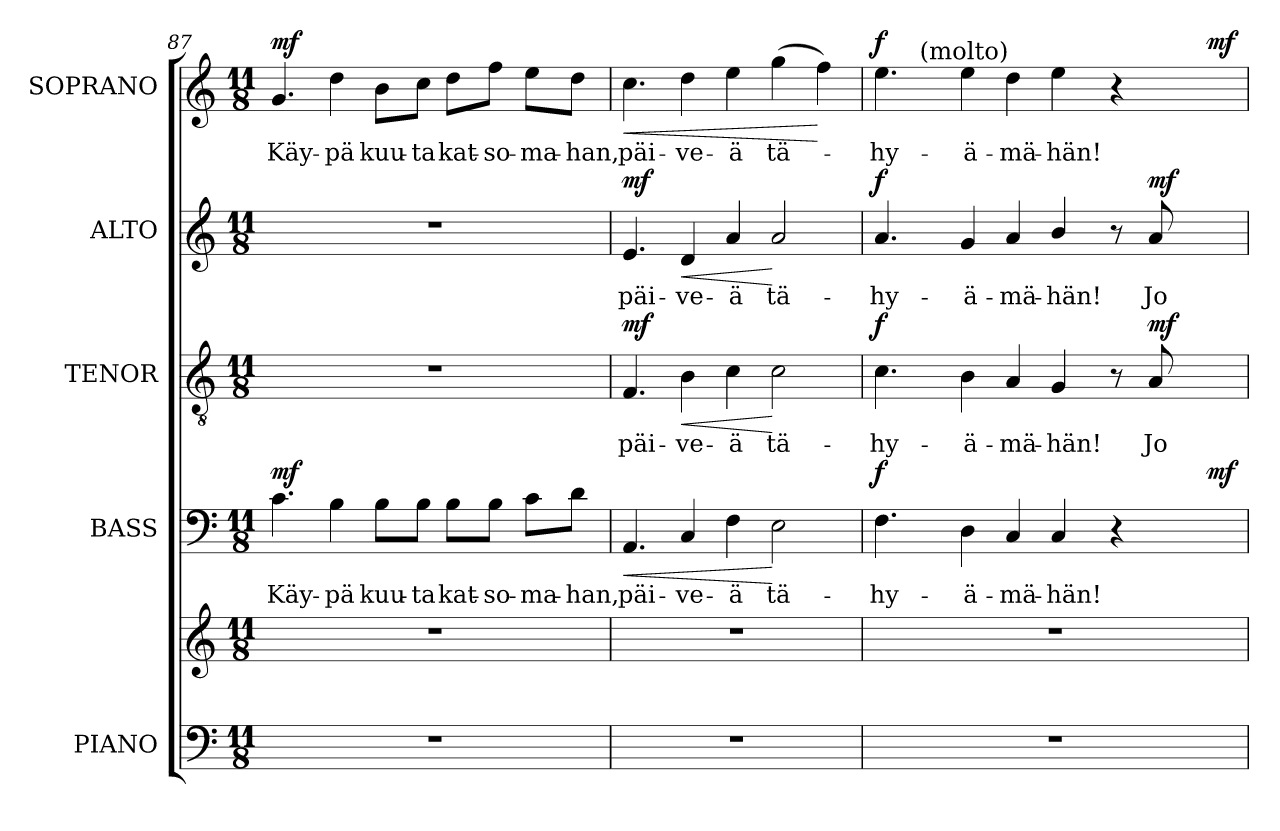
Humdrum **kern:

**kern	**kern	**kern	**text	**dynam	**kern	**text	**dynam	**kern	**text	**dynam	**kern	**text	**dynam
*part5	*part5	*part4	*part4	*part4	*part3	*part3	*part3	*part2	*part2	*part2	*part1	*part1	*part1
*staff6	*staff5	*staff4	*staff4	*staff4	*staff3	*staff3	*staff3	*staff2	*staff2	*staff2	*staff1	*staff1	*staff1
*I"PIANO	*	*I"BASS	*	*	*I"TENOR	*	*	*I"ALTO	*	*	*I"SOPRANO	*	*
*I'PNO.	*	*I'B.	*	*	*I'T.	*	*	*I'A.	*	*	*I'S.	*	*
*clefF4	*clefG2	*clefF4	*	*	*clefGv2	*	*	*clefG2	*	*	*clefG2	*	*
*	*	*	*	*	*ITrd7c12	*	*	*	*	*	*	*	*
*k[]	*k[]	*k[]	*	*	*k[]	*	*	*k[]	*	*	*k[]	*	*
*C:	*C:	*C:	*	*	*C:	*	*	*C:	*	*	*C:	*	*
*M11/8	*M11/8	*M11/8	*	*	*M11/8	*	*	*M11/8	*	*	*M11/8	*	*
=87	=87	=87	=87	=87	=87	=87	=87	=87	=87	=87	=87	=87	=87
!LO:N:vis=1	!LO:N:vis=1	!	!	!	!	!	!	!	!	!	!	!	!
!	!	!	!LO:LY:b:color=#000000	!	!LO:N:vis=1	!	!	!LO:N:vis=1	!	!	!	!	!
!	!	!	!	!	!	!	!	!	!	!	!	!LO:LY:b:color=#000000	!
8%11r	8%11r	4.ci\	Käy-	mf	8%11r	.	.	8%11r	.	.	4.gi/	Käy-	mf
!	!	!	!LO:LY:b:color=#000000	!	!	!	!	!	!	!	!	!	!
!	!	!	!	!	!	!	!	!	!	!	!	!LO:LY:b:color=#000000	!
.	.	4Bi\	-pä	.	.	.	.	.	.	.	4ddi\	-pä	.
!	!	!	!LO:LY:b:color=#000000	!	!	!	!	!	!	!	!	!	!
!	!	!	!	!	!	!	!	!	!	!	!	!LO:LY:b:color=#000000	!
.	.	8Bi\L	kuu-	.	.	.	.	.	.	.	8bi\L	kuu-	.
!	!	!	!LO:LY:b:color=#000000	!	!	!	!	!	!	!	!	!	!
!	!	!	!	!	!	!	!	!	!	!	!	!LO:LY:b:color=#000000	!
.	.	8Bi\J	-ta	.	.	.	.	.	.	.	8cci\J	-ta	.
!	!	!	!LO:LY:b:color=#000000	!	!	!	!	!	!	!	!	!	!
!	!	!	!	!	!	!	!	!	!	!	!	!LO:LY:b:color=#000000	!
.	.	8Bi\L	kat-	.	.	.	.	.	.	.	8ddi\L	kat-	.
!	!	!	!LO:LY:b:color=#000000	!	!	!	!	!	!	!	!	!	!
!	!	!	!	!	!	!	!	!	!	!	!	!LO:LY:b:color=#000000	!
.	.	8Bi\J	-so-	.	.	.	.	.	.	.	8ffi\J	-so-	.
!	!	!	!LO:LY:b:color=#000000	!	!	!	!	!	!	!	!	!	!
!	!	!	!	!	!	!	!	!	!	!	!	!LO:LY:b:color=#000000	!
.	.	8ci\L	-ma-	.	.	.	.	.	.	.	8eei\L	-ma-	.
!	!	!	!LO:LY:b:color=#000000	!	!	!	!	!	!	!	!	!	!
!	!	!	!	!	!	!	!	!	!	!	!	!LO:LY:b:color=#000000	!
.	.	8di\J	-han,	.	.	.	.	.	.	.	8ddi\J	-han,	.
!!LO:LB:g=z
=88	=88	=88	=88	=88	=88	=88	=88	=88	=88	=88	=88	=88	=88
!LO:N:vis=1	!LO:N:vis=1	!	!	!	!	!	!	!	!	!	!	!	!
!	!	!	!LO:LY:b:color=#000000	!LO:HP:b	!	!	!	!	!	!	!	!	!
!	!	!	!	!	!	!LO:LY:b:color=#000000	!	!	!	!	!	!	!
!	!	!	!	!	!	!	!	!	!LO:LY:b:color=#000000	!	!	!	!
!	!	!	!	!	!	!	!	!	!	!	!	!LO:LY:b:color=#000000	!LO:HP:b
8%11r	8%11r	4.AAi/	päi-	<	4.FFi/	päi-	mf	4.ei/	päi-	mf	4.cci\	päi-	<
!	!	!	!LO:LY:b:color=#000000	!	!	!	!	!	!	!	!	!	!
!	!	!	!	!	!	!LO:LY:b:color=#000000	!LO:HP:b	!	!	!	!	!	!
!	!	!	!	!	!	!	!	!	!LO:LY:b:color=#000000	!LO:HP:b	!	!	!
!	!	!	!	!	!	!	!	!	!	!	!	!LO:LY:b:color=#000000	!
.	.	4Ci/	-ve-	.	4BBi\	-ve-	<	4di/	-ve-	<	4ddi\	-ve-	.
!	!	!	!LO:LY:b:color=#000000	!	!	!	!	!	!	!	!	!	!
!	!	!	!	!	!	!LO:LY:b:color=#000000	!	!	!	!	!	!	!
!	!	!	!	!	!	!	!	!	!LO:LY:b:color=#000000	!	!	!	!
!	!	!	!	!	!	!	!	!	!	!	!	!LO:LY:b:color=#000000	!
.	.	4Fi\	-ä	.	4Ci\	-ä	.	4ai/	-ä	.	4eei\	-ä	.
!	!	!	!LO:LY:b:color=#000000	!	!	!	!	!	!	!	!	!	!
!	!	!	!	!	!	!LO:LY:b:color=#000000	!	!	!	!	!	!	!
!	!	!	!	!	!	!	!	!	!LO:LY:b:color=#000000	!	!	!	!
!	!	!	!	!	!	!	!	!	!	!	!	!LO:LY:b:color=#000000	!
.	.	2Ei\	tä-	[	2Ci\	tä-	[	2ai/	tä-	[	(4ggi\	tä-	.
.	.	.	.	.	.	.	.	.	.	.	4ffi\)	.	[
=89	=89	=89	=89	=89	=89	=89	=89	=89	=89	=89	=89	=89	=89
!LO:N:vis=1	!LO:N:vis=1	!	!	!	!	!	!	!	!	!	!	!	!
!	!	!	!LO:LY:b:color=#000000	!	!	!	!	!	!	!	!	!	!
!	!	!	!	!	!	!LO:LY:b:color=#000000	!	!	!	!	!	!	!
!	!	!	!	!	!	!	!	!	!LO:LY:b:color=#000000	!	!	!	!
!	!	!	!	!	!	!	!	!	!	!	!LO:TX:t=rit.	!	!
!	!	!	!	!	!	!	!	!	!	!	!	!LO:LY:b:color=#000000	!
*	*	*^	*	*	*	*	*	*	*	*	*^	*	*
*	*	*	*	*	*	*	*	*	*	*	*	*	*^	*	*
8%11r	8%11r	4.Fi\	1ryy	-hy-	f	4.Ci\	-hy-	f	4.ai/	-hy-	f	4.eei\	1ryy	8ryy	-hy-	f
.	.	.	.	.	.	.	.	.	.	.	.	.	.	32ryy	.	.
.	.	.	.	.	.	.	.	.	.	.	.	.	.	512.ryy	.	.
!	!	!	!	!	!	!	!	!	!	!	!	!	!	!LO:TX:a:t=(molto)	!	!
.	.	.	.	.	.	.	.	.	.	.	.	.	.	1ryy	.	.
!	!	!	!	!LO:LY:b:color=#000000	!	!	!	!	!	!	!	!	!	!	!	!
!	!	!	!	!	!	!	!LO:LY:b:color=#000000	!	!	!	!	!	!	!	!	!
!	!	!	!	!	!	!	!	!	!	!LO:LY:b:color=#000000	!	!	!	!	!	!
!	!	!	!	!	!	!	!	!	!	!	!	!	!	!	!LO:LY:b:color=#000000	!
.	.	4Di\	.	-ä-	.	4BBi\	-ä-	.	4gi/	-ä-	.	4eei\	.	.	-ä-	.
!	!	!	!	!LO:LY:b:color=#000000	!	!	!	!	!	!	!	!	!	!	!	!
!	!	!	!	!	!	!	!LO:LY:b:color=#000000	!	!	!	!	!	!	!	!	!
!	!	!	!	!	!	!	!	!	!	!LO:LY:b:color=#000000	!	!	!	!	!	!
!	!	!	!	!	!	!	!	!	!	!	!	!	!	!	!LO:LY:b:color=#000000	!
.	.	4Ci/	.	-mä-	.	4AAi/	-mä-	.	4ai/	-mä-	.	4ddi\	.	.	-mä-	.
!	!	!	!	!LO:LY:b:color=#000000	!	!	!	!	!	!	!	!	!	!	!	!
!	!	!	!	!	!	!	!LO:LY:b:color=#000000	!	!	!	!	!	!	!	!	!
!	!	!	!	!	!	!	!	!	!	!LO:LY:b:color=#000000	!	!	!	!	!	!
!	!	!	!	!	!	!	!	!	!	!	!	!	!	!	!LO:LY:b:color=#000000	!
.	.	4Ci/	.	-hän!	.	4GGi/	-hän!	.	4bi/	-hän!	.	4eei\	.	.	-hän!	.
.	.	.	4ryy	.	.	.	.	.	.	.	.	.	4ryy	.	.	.
.	.	4r	.	.	.	8r	.	.	8r	.	.	4r	.	.	.	.
.	.	.	.	.	.	.	.	.	.	.	.	.	.	8ryy	.	.
!	!	!	!	!	!	!	!LO:LY:b:color=#000000	!	!	!	!	!	!	!	!	!
!	!	!	!	!	!	!	!	!	!	!LO:LY:b:color=#000000	!	!	!	!	!	!
.	.	.	16ryy	.	.	8AAi/	Jo	mf	8ai/	Jo	mf	.	16ryy	.	.	.
.	.	.	.	.	.	.	.	.	.	.	.	.	.	16ryy	.	.
.	.	.	32ryy	.	.	.	.	.	.	.	.	.	32ryy	.	.	.
.	.	.	64ryy	.	.	.	.	.	.	.	.	.	64ryy	.	.	.
.	.	.	.	.	.	.	.	.	.	.	.	.	.	64ryy	.	.
.	.	.	128...ryy	.	.	.	.	.	.	.	.	.	128...ryy	.	.	.
.	.	.	.	.	.	.	.	.	.	.	.	.	.	128ryy	.	.
.	.	.	.	.	.	.	.	.	.	.	.	.	.	256ryy	.	.
.	.	.	1024ryy	.	mf	.	.	.	.	.	.	.	1024ryy	1024ryy	.	mf
*	*	*v	*v	*	*	*	*	*	*	*	*	*v	*v	*v	*	*
=	=	=	=	=	=	=	=	=	=	=	=	=	=
*-	*-	*-	*-	*-	*-	*-	*-	*-	*-	*-	*-	*-	*-
